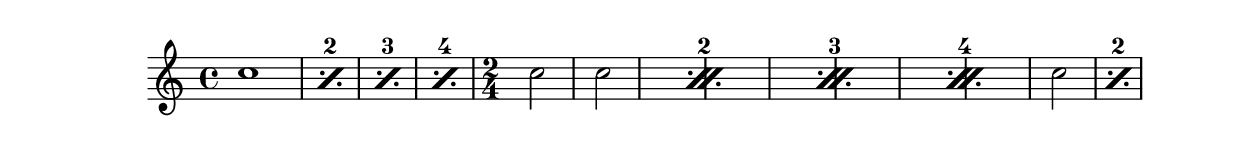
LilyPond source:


\header {


  texidoc = "Percent repeats get incremental numbers when
@code{countPercentRepeats} is set, to indicate the repeat counts, but
only if there are more than two repeats."


}

\version "2.16.0"

\relative c'' \new Voice {
  \set countPercentRepeats = ##t 
  \time 4/4 
  \repeat "percent" 4 { c1 }
  \time 2/4 
  \repeat "percent" 4 { c2 c2 }
  \repeat "percent" 2 { c2 }
}

